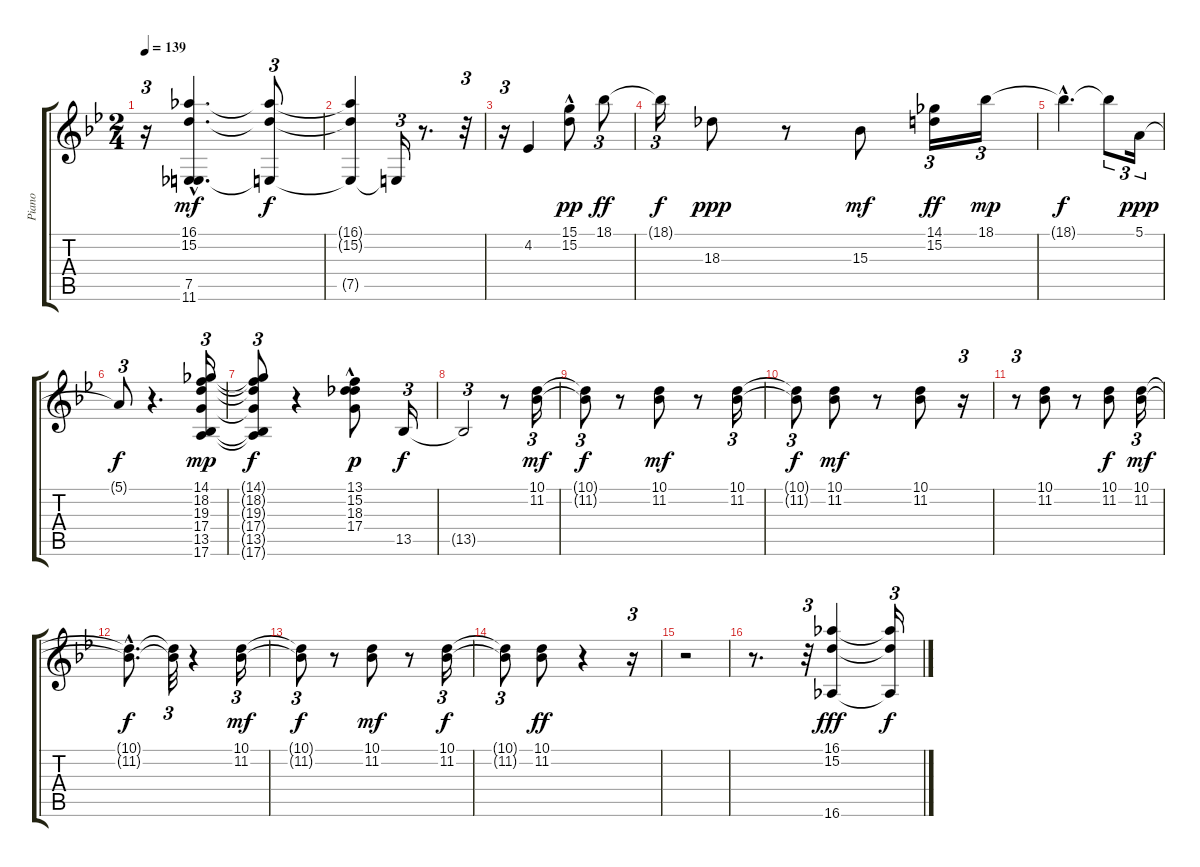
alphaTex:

\track ("Piano" "Piano") {instrument acousticgrandpiano}
\staff {score tabs}
\tuning (E4 B3 G3 D3 A2 E2) {hide}
\ts (2 4)
\tempo 139
\clef g2
\ks bb
r.16{tu (3 2) dy mf} (16.1{hac} 15.2{hac} 7.5{hac} 11.6).4{d} (16.1{t} 15.2{t} 7.5{t}).8{tu (3 2) dy f} |
(16.1{t} 15.2{t} 7.5{t}).4 7.5{t}.16{tu (3 2)} r.8{d} r.32{tu (3 2)} |
r.16{tu (3 2)} 4.2.4 (15.1{hac} 15.2).8{dy pp} 18.1.8{tu (3 2) dy ff} |
18.1{t}.16{tu (3 2) dy f} 18.3.8{dy ppp} r.8 15.3.8{dy mf} (14.1 15.2).16{tu (3 2) dy ff} 18.1.16{tu (3 2) dy mp} |
18.1{hac t}.4{d dy f} 18.1{t}.8{tu (3 2)} 5.1.16{tu (3 2) dy ppp} |
5.1{t}.8{tu (3 2) dy f} r.4{d} (14.1 18.2 19.3 17.4 13.5 17.6).16{tu (3 2) dy mp} |
(14.1{t} 18.2{t} 19.3{t} 17.4{t} 13.5{t} 17.6{t}).8{tu (3 2) dy f} r.4 (13.1{hac} 15.2 18.3 17.4{hac}).8{dy p} 13.5.16{tu (3 2) dy f} |
13.5{t}.2{tu (3 2)} r.8 (10.1 11.2).16{tu (3 2) dy mf} |
(10.1{t} 11.2{t}).8{tu (3 2) dy f} r.8 (10.1 11.2).8{dy mf} r.8 (10.1 11.2).16{tu (3 2)} |
(10.1{t} 11.2{t}).8{tu (3 2) dy f} (10.1 11.2).8{dy mf} r.8 (10.1 11.2).8 r.16{tu (3 2)} |
r.8{tu (3 2)} (10.1 11.2).8 r.8 (10.1 11.2).8{dy f} (10.1 11.2).16{tu (3 2) dy mf} |
(10.1{hac t} 11.2{hac t}).8{d dy f} (10.1{t} 11.2{t}).32{tu (3 2)} r.4 (10.1 11.2).16{tu (3 2) dy mf} |
(10.1{t} 11.2{t}).8{tu (3 2) dy f} r.8 (10.1 11.2).8{dy mf} r.8 (10.1 11.2).16{tu (3 2) dy f} |
(10.1{t} 11.2{t}).8{tu (3 2)} (10.1 11.2).8{dy ff} r.4 r.16{tu (3 2)} |
r.2 |
r.8{d} r.32{tu (3 2)} (16.1 15.2 16.6).4{dy fff} (16.1{t} 15.2{t} 16.6{t}).16{tu (3 2) dy f}
